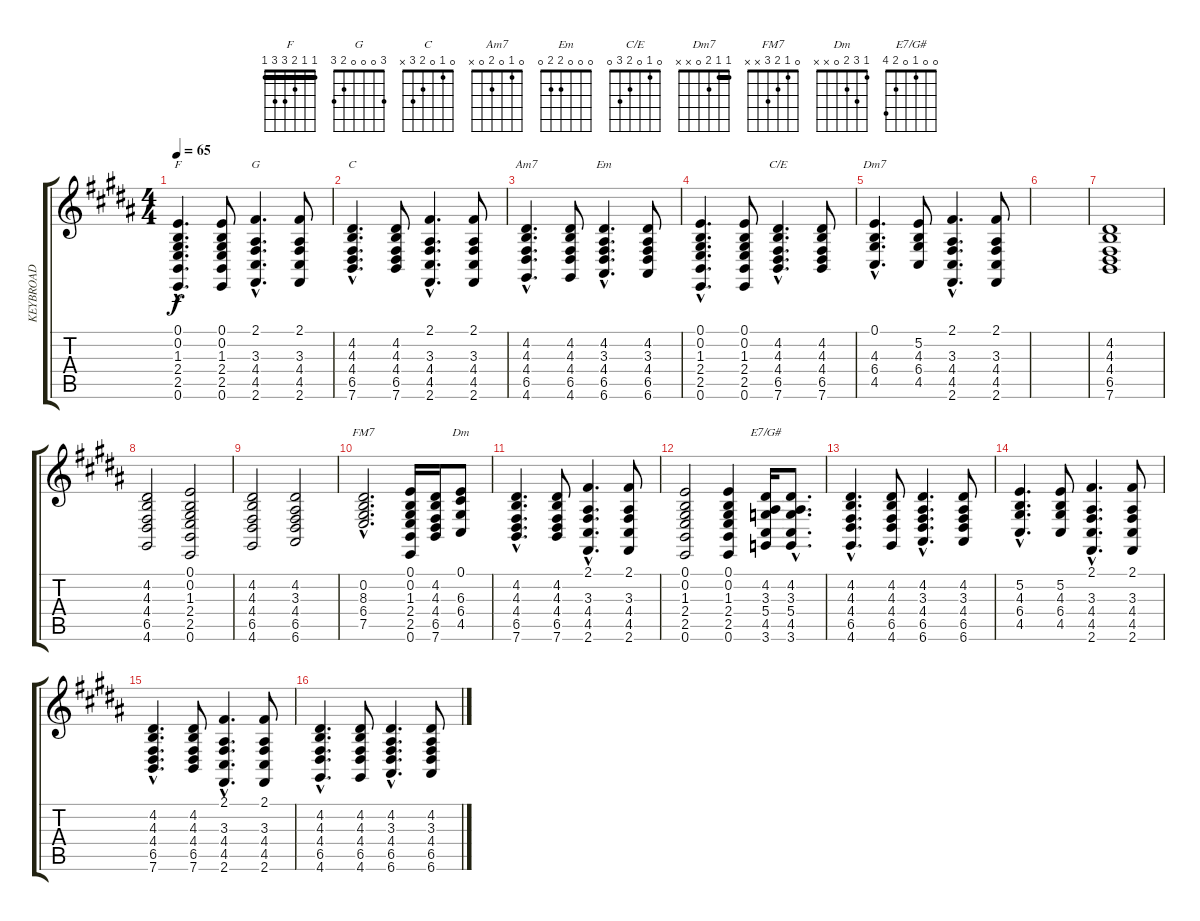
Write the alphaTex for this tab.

\track ("KEYBROAD" "KEYBROAD") {instrument stringensemble1}
\staff {score tabs}
\tuning (E4 B3 G3 D3 A2 E2) {hide}
\chord ("F" 1 1 2 3 3 1) {barre 1}
\chord ("G" 3 0 0 0 2 3)
\chord ("C" 0 1 0 2 3 x)
\chord ("Am7" 0 1 0 2 0 x)
\chord ("Em" 0 0 0 2 2 0)
\chord ("C/E" 0 1 0 2 3 0)
\chord ("Dm7" 1 1 2 0 x x) {barre 1}
\chord ("FM7" 0 1 2 3 x x)
\chord ("Dm" 1 3 2 0 x x)
\chord ("E7/G#" 0 0 1 0 2 4)
\ts (4 4)
\tempo 65
\clef g2
\ks b
(0.1{hac} 0.2{hac} 1.3{hac} 2.4{hac} 2.5{hac} 0.6{hac}).4{d ch "F" dy f} (0.1 0.2 1.3 2.4 2.5 0.6).8 (2.1{hac} 3.3{hac} 4.4{hac} 4.5{hac} 2.6{hac}).4{d ch "G"} (2.1 3.3 4.4 4.5 2.6).8 |
(4.2{hac} 4.3{hac} 4.4{hac} 6.5{hac} 7.6{hac}).4{d ch "C"} (4.2 4.3 4.4 6.5 7.6).8 (2.1{hac} 3.3{hac} 4.4{hac} 4.5{hac} 2.6{hac}).4{d} (2.1 3.3 4.4 4.5 2.6).8 |
(4.2{hac} 4.3{hac} 4.4{hac} 6.5{hac} 4.6{hac}).4{d ch "Am7"} (4.2 4.3 4.4 6.5 4.6).8 (4.2{hac} 3.3{hac} 4.4{hac} 6.5{hac} 6.6{hac}).4{d ch "Em"} (4.2 3.3 4.4 6.5 6.6).8 |
(0.1{hac} 0.2{hac} 1.3{hac} 2.4{hac} 2.5{hac} 0.6{hac}).4{d} (0.1 0.2 1.3 2.4 2.5 0.6).8 (4.2{hac} 4.3{hac} 4.4{hac} 6.5{hac} 7.6{hac}).4{d ch "C/E"} (4.2 4.3 4.4 6.5 7.6).8 |
(0.1{hac} 4.3{hac} 6.4{hac} 4.5{hac}).4{d ch "Dm7"} (5.2 4.3 6.4 4.5).8 (2.1{hac} 3.3{hac} 4.4{hac} 4.5{hac} 2.6{hac}).4{d} (2.1 3.3 4.4 4.5 2.6).8 |
|
(4.2 4.3 4.4 6.5 7.6).1 |
(4.2 4.3 4.4 6.5 4.6).2 (0.1 0.2 1.3 2.4 2.5 0.6).2 |
(4.2 4.3 4.4 6.5 4.6).2 (4.2 3.3 4.4 6.5 6.6).2 |
(0.2{hac} 8.3{hac} 6.4{hac} 7.5{hac}).2{d ch "FM7"} (0.1 0.2 1.3 2.4 2.5 0.6).16 (4.2 4.3 4.4 6.5 7.6).16 (0.1 6.3 6.4 4.5).8{ch "Dm"} |
(4.2{hac} 4.3{hac} 4.4{hac} 6.5{hac} 7.6{hac}).4{d} (4.2 4.3 4.4 6.5 7.6).8 (2.1{hac} 3.3{hac} 4.4{hac} 4.5{hac} 2.6{hac}).4{d} (2.1 3.3 4.4 4.5 2.6).8 |
(0.1 0.2 1.3 2.4 2.5 0.6).2 (0.1 0.2 1.3 2.4 2.5 0.6).4 (4.2 3.3 5.4 4.5 3.6).16{ch "E7/G#"} (4.2{hac} 3.3{hac} 5.4{hac} 4.5{hac} 3.6{hac}).8{d} |
(4.2{hac} 4.3{hac} 4.4{hac} 6.5{hac} 4.6{hac}).4{d} (4.2 4.3 4.4 6.5 4.6).8 (4.2{hac} 3.3{hac} 4.4{hac} 6.5{hac} 6.6{hac}).4{d} (4.2 3.3 4.4 6.5 6.6).8 |
(5.2{hac} 4.3{hac} 6.4{hac} 4.5{hac}).4{d} (5.2 4.3 6.4 4.5).8 (2.1{hac} 3.3{hac} 4.4{hac} 4.5{hac} 2.6{hac}).4{d} (2.1 3.3 4.4 4.5 2.6).8 |
(4.2{hac} 4.3{hac} 4.4{hac} 6.5{hac} 7.6{hac}).4{d} (4.2 4.3 4.4 6.5 7.6).8 (2.1{hac} 3.3{hac} 4.4{hac} 4.5{hac} 2.6{hac}).4{d} (2.1 3.3 4.4 4.5 2.6).8 |
(4.2{hac} 4.3{hac} 4.4{hac} 6.5{hac} 4.6{hac}).4{d} (4.2 4.3 4.4 6.5 4.6).8 (4.2{hac} 3.3{hac} 4.4{hac} 6.5{hac} 6.6{hac}).4{d} (4.2 3.3 4.4 6.5 6.6).8
